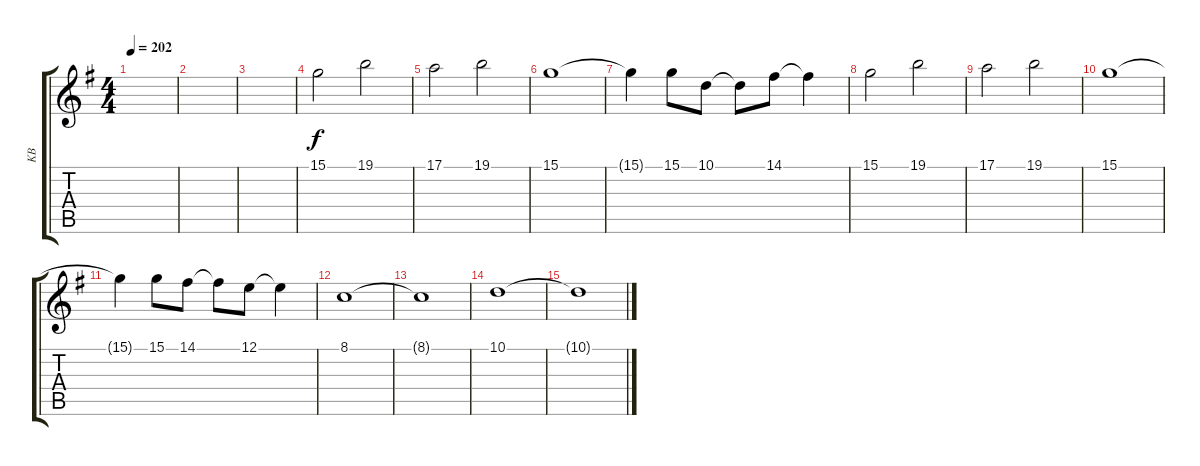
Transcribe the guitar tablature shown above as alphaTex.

\track ("KB" "KB") {instrument fx8scifi}
\staff {score tabs}
\tuning (E4 B3 G3 D3 A2 E2) {hide}
\ts (4 4)
\tempo 202
\clef g2
\ks g
|
|
|
15.1.2 19.1.2 |
17.1.2 19.1.2 |
15.1.1 |
15.1{t}.4 15.1.8 10.1.8 10.1{t}.8 14.1.8 14.1{t}.4 |
15.1.2 19.1.2 |
17.1.2 19.1.2 |
15.1.1 |
15.1{t}.4 15.1.8 14.1.8 14.1{t}.8 12.1.8 12.1{t}.4 |
8.1.1 |
8.1{t}.1 |
10.1.1 |
10.1{t}.1
